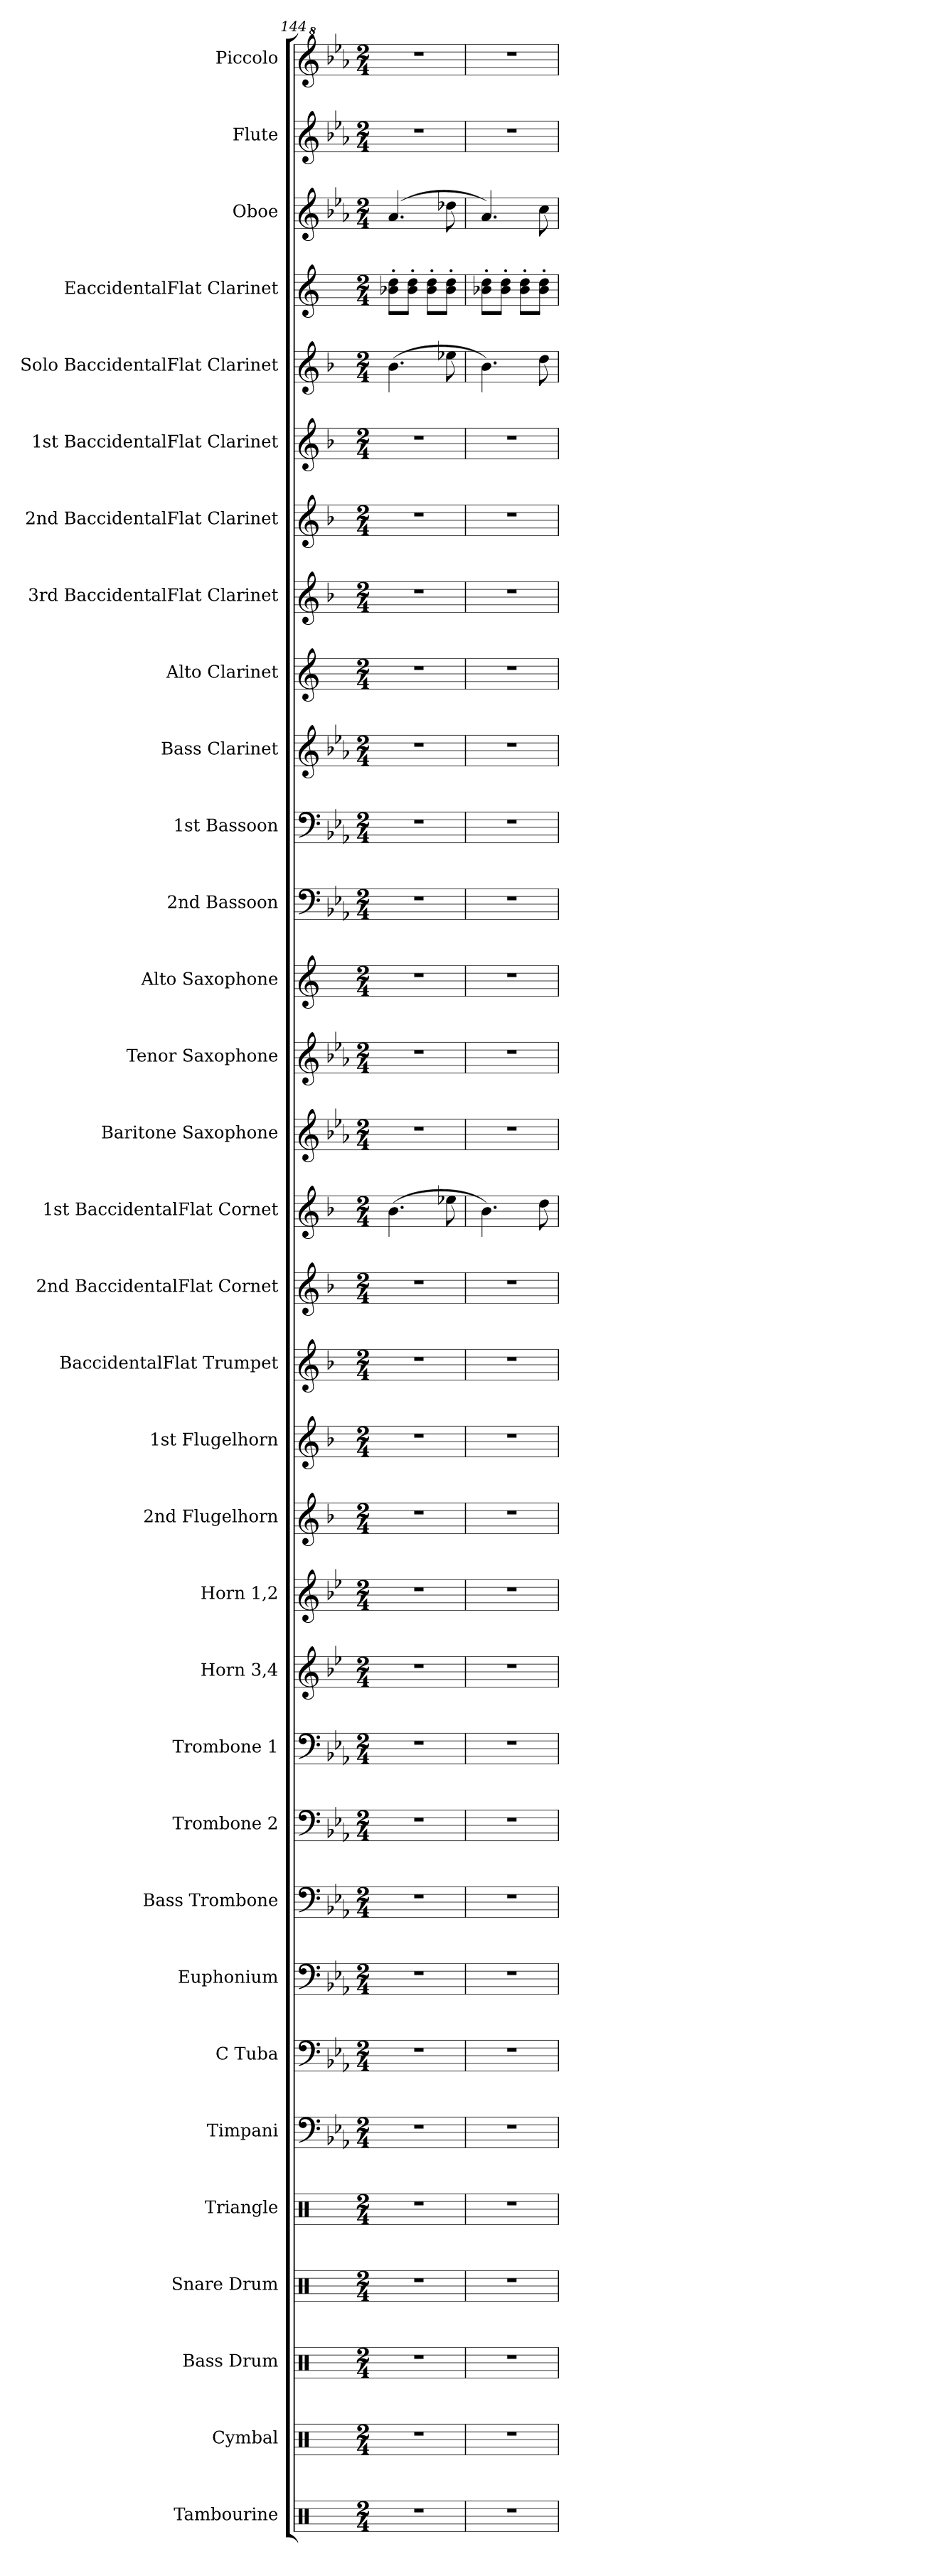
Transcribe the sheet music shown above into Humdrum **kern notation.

**kern	**kern	**kern	**kern	**kern	**kern	**kern	**kern	**kern	**kern	**kern	**kern	**kern	**kern	**kern	**kern	**kern	**kern	**kern	**kern	**kern	**kern	**kern	**kern	**kern	**kern	**kern	**kern	**kern	**kern	**kern	**kern	**kern
*part33	*part32	*part31	*part30	*part29	*part28	*part27	*part26	*part25	*part24	*part23	*part22	*part21	*part20	*part19	*part18	*part17	*part16	*part15	*part14	*part13	*part12	*part11	*part10	*part9	*part8	*part7	*part6	*part5	*part4	*part3	*part2	*part1
*staff33	*staff32	*staff31	*staff30	*staff29	*staff28	*staff27	*staff26	*staff25	*staff24	*staff23	*staff22	*staff21	*staff20	*staff19	*staff18	*staff17	*staff16	*staff15	*staff14	*staff13	*staff12	*staff11	*staff10	*staff9	*staff8	*staff7	*staff6	*staff5	*staff4	*staff3	*staff2	*staff1
*I"Tambourine	*I"Cymbal	*I"Bass Drum	*I"Snare Drum	*I"Triangle	*I"Timpani	*I"C Tuba	*I"Euphonium	*I"Bass Trombone	*I"Trombone 2	*I"Trombone 1	*I"Horn 3,4	*I"Horn 1,2	*I"2nd Flugelhorn	*I"1st Flugelhorn	*I"BaccidentalFlat Trumpet	*I"2nd BaccidentalFlat Cornet	*I"1st BaccidentalFlat Cornet	*I"Baritone Saxophone	*I"Tenor Saxophone	*I"Alto Saxophone	*I"2nd Bassoon	*I"1st Bassoon	*I"Bass Clarinet	*I"Alto Clarinet	*I"3rd BaccidentalFlat Clarinet	*I"2nd BaccidentalFlat Clarinet	*I"1st BaccidentalFlat Clarinet	*I"Solo BaccidentalFlat Clarinet	*I"EaccidentalFlat Clarinet	*I"Oboe	*I"Flute	*I"Piccolo
*I'Tamb.	*I'Cym.	*I'B. Dr.	*I'Sn. Dr.	*I'Trgl.	*I'Timp.	*I'C Tu.	*I'Eu.	*I'B. Trb.	*I'Trb. 2	*I'Trb. 1	*I'Hn. 3,4	*I'Hn. 1,2	*I'2nd Flghn.	*I'1st Flghn.	*I'BaccidentalFlat Tpt.	*I'2nd BaccidentalFlat Cnt.	*I'1st BaccidentalFlat Cnt.	*I'Bar. Sax.	*I'T. Sax.	*I'A. Sax.	*I'2nd Bsn.	*I'1st Bsn.	*I'B. Cl.	*I'A. Cl.	*I'3rd BaccidentalFlat Cl.	*I'2nd BaccidentalFlat Cl.	*I'1st BaccidentalFlat Cl.	*I'Solo BaccidentalFlat Cl.	*I'EaccidentalFlat Cl.	*I'Ob.	*I'Fl.	*I'Picc.
*clefX	*clefX	*clefX	*clefX	*clefX	*clefF4	*clefF4	*clefF4	*clefF4	*clefF4	*clefF4	*clefG2	*clefG2	*clefG2	*clefG2	*clefG2	*clefG2	*clefG2	*clefG2	*clefG2	*clefG2	*clefF4	*clefF4	*clefG2	*clefG2	*clefG2	*clefG2	*clefG2	*clefG2	*clefG2	*clefG2	*clefG2	*clefG^2
*	*	*	*	*	*	*	*	*	*	*	*ITrd4c7	*ITrd4c7	*ITrd1c2	*ITrd1c2	*ITrd1c2	*ITrd1c2	*ITrd1c2	*ITrd12c21	*ITrd8c14	*ITrd5c9	*	*	*ITrd8c14	*ITrd5c9	*ITrd1c2	*ITrd1c2	*ITrd1c2	*ITrd1c2	*ITrd-2c-3	*	*	*ITrd-7c-12
*k[]	*k[]	*k[]	*k[]	*k[]	*k[b-e-a-]	*k[b-e-a-]	*k[b-e-a-]	*k[b-e-a-]	*k[b-e-a-]	*k[b-e-a-]	*k[b-e-a-]	*k[b-e-a-]	*k[b-e-a-]	*k[b-e-a-]	*k[b-e-a-]	*k[b-e-a-]	*k[b-e-a-]	*k[b-e-a-]	*k[b-e-a-]	*k[b-e-a-]	*k[b-e-a-]	*k[b-e-a-]	*k[b-e-a-]	*k[b-e-a-]	*k[b-e-a-]	*k[b-e-a-]	*k[b-e-a-]	*k[b-e-a-]	*k[b-e-a-]	*k[b-e-a-]	*k[b-e-a-]	*k[b-e-a-]
*M2/4	*M2/4	*M2/4	*M2/4	*M2/4	*M2/4	*M2/4	*M2/4	*M2/4	*M2/4	*M2/4	*M2/4	*M2/4	*M2/4	*M2/4	*M2/4	*M2/4	*M2/4	*M2/4	*M2/4	*M2/4	*M2/4	*M2/4	*M2/4	*M2/4	*M2/4	*M2/4	*M2/4	*M2/4	*M2/4	*M2/4	*M2/4	*M2/4
=144	=144	=144	=144	=144	=144	=144	=144	=144	=144	=144	=144	=144	=144	=144	=144	=144	=144	=144	=144	=144	=144	=144	=144	=144	=144	=144	=144	=144	=144	=144	=144	=144
2r	2r	2r	2r	2r	2r	2r	2r	2r	2r	2r	2r	2r	2r	2r	2r	2r	(4.a-\	2r	2r	2r	2r	2r	2r	2r	2r	2r	2r	(4.a-\	8dd-X\' 8ff\'L	(4.a-/	2r	2r
.	.	.	.	.	.	.	.	.	.	.	.	.	.	.	.	.	.	.	.	.	.	.	.	.	.	.	.	.	8dd-\' 8ff\'J	.	.	.
.	.	.	.	.	.	.	.	.	.	.	.	.	.	.	.	.	.	.	.	.	.	.	.	.	.	.	.	.	8dd-\' 8ff\'L	.	.	.
.	.	.	.	.	.	.	.	.	.	.	.	.	.	.	.	.	8dd-X\	.	.	.	.	.	.	.	.	.	.	8dd-X\	8dd-\' 8ff\'J	8dd-X\	.	.
=145	=145	=145	=145	=145	=145	=145	=145	=145	=145	=145	=145	=145	=145	=145	=145	=145	=145	=145	=145	=145	=145	=145	=145	=145	=145	=145	=145	=145	=145	=145	=145	=145
2r	2r	2r	2r	2r	2r	2r	2r	2r	2r	2r	2r	2r	2r	2r	2r	2r	4.a-\)	2r	2r	2r	2r	2r	2r	2r	2r	2r	2r	4.a-\)	8dd-X\' 8ff\'L	4.a-/)	2r	2r
.	.	.	.	.	.	.	.	.	.	.	.	.	.	.	.	.	.	.	.	.	.	.	.	.	.	.	.	.	8dd-\' 8ff\'J	.	.	.
.	.	.	.	.	.	.	.	.	.	.	.	.	.	.	.	.	.	.	.	.	.	.	.	.	.	.	.	.	8dd-\' 8ff\'L	.	.	.
.	.	.	.	.	.	.	.	.	.	.	.	.	.	.	.	.	8cc\	.	.	.	.	.	.	.	.	.	.	8cc\	8dd-\' 8ff\'J	8cc\	.	.
=	=	=	=	=	=	=	=	=	=	=	=	=	=	=	=	=	=	=	=	=	=	=	=	=	=	=	=	=	=	=	=	=
*-	*-	*-	*-	*-	*-	*-	*-	*-	*-	*-	*-	*-	*-	*-	*-	*-	*-	*-	*-	*-	*-	*-	*-	*-	*-	*-	*-	*-	*-	*-	*-	*-
